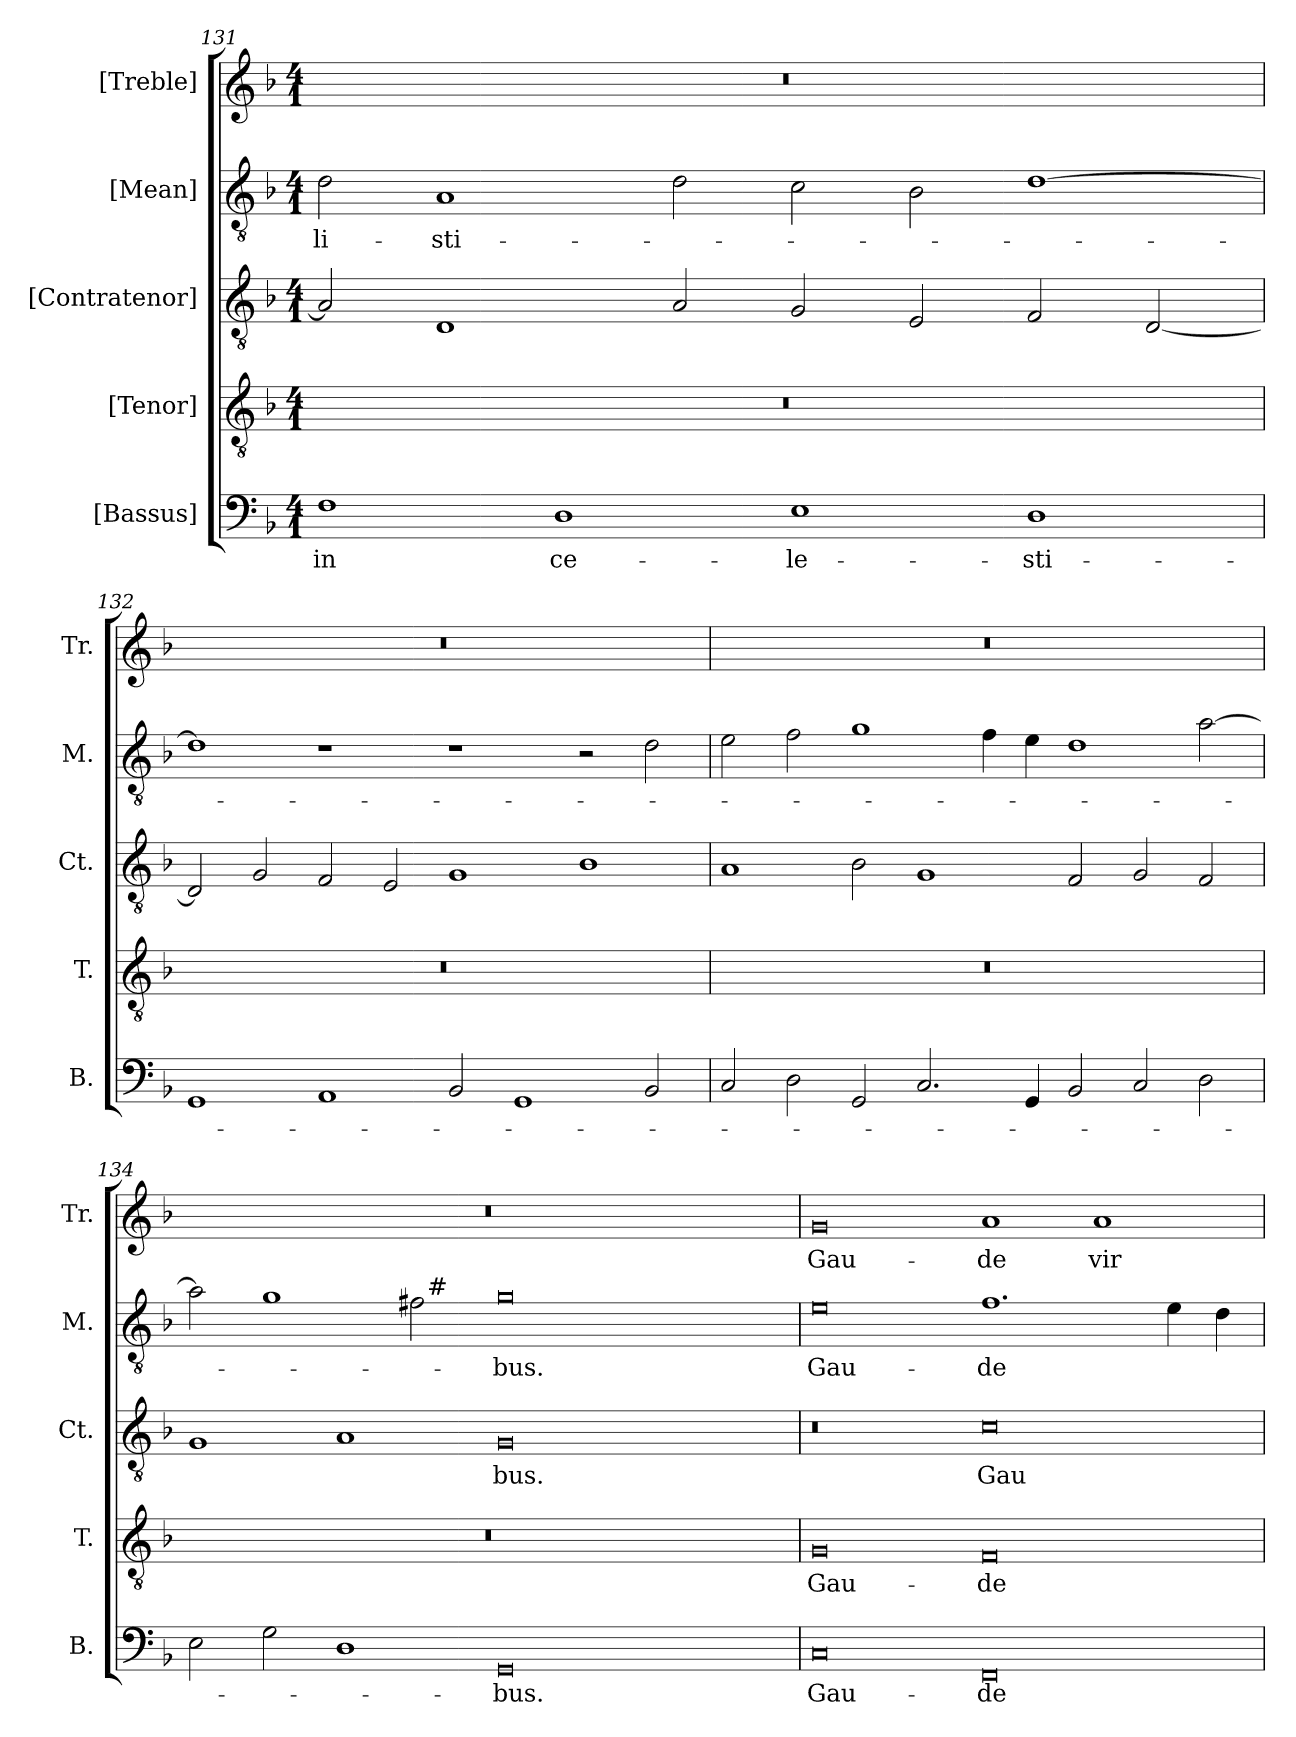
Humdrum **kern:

**kern	**text	**kern	**text	**kern	**text	**kern	**text	**kern	**text
*part5	*part5	*part4	*part4	*part3	*part3	*part2	*part2	*part1	*part1
*staff5	*staff5	*staff4	*staff4	*staff3	*staff3	*staff2	*staff2	*staff1	*staff1
*I"[Bassus]	*	*I"[Tenor]	*	*I"[Contratenor]	*	*I"[Mean]	*	*I"[Treble]	*
*I'B.	*	*I'T.	*	*I'Ct.	*	*I'M.	*	*I'Tr.	*
*clefF4	*	*clefGv2	*	*clefGv2	*	*clefGv2	*	*clefG2	*
*	*	*ITrd7c12	*	*ITrd7c12	*	*ITrd7c12	*	*	*
*k[b-]	*	*k[b-]	*	*k[b-]	*	*k[b-]	*	*k[b-]	*
*F:	*	*F:	*	*F:	*	*F:	*	*F:	*
*M4/1	*	*M4/1	*	*M4/1	*	*M4/1	*	*M4/1	*
=131	=131	=131	=131	=131	=131	=131	=131	=131	=131
!	!LO:LY:b:color=#000000	!LO:N:vis=1	!	!	!	!	!	!	!
!	!	!	!	!	!	!	!LO:LY:b:color=#000000	!LO:N:vis=1	!
1Fi	in	00r	.	2AAi/]	.	2Di\	-li-	00r	.
!	!	!	!	!	!	!	!LO:LY:b:color=#000000	!	!
.	.	.	.	1DDi	.	1AAi	-sti-	.	.
!	!LO:LY:b:color=#000000	!	!	!	!	!	!	!	!
1Di	ce-	.	.	.	.	.	.	.	.
.	.	.	.	2AAi/	.	2Di\	.	.	.
!	!LO:LY:b:color=#000000	!	!	!	!	!	!	!	!
1Ei	-le-	.	.	2GGi/	.	2Ci\	.	.	.
.	.	.	.	2EEi/	.	2BB-i\	.	.	.
!	!LO:LY:b:color=#000000	!	!	!	!	!	!	!	!
1Di	-sti-	.	.	2FFi/	.	[>1Di	.	.	.
.	.	.	.	[<2DDi/	.	.	.	.	.
!!LO:LB:g=z
=132	=132	=132	=132	=132	=132	=132	=132	=132	=132
!	!	!LO:N:vis=1	!	!	!	!	!	!LO:N:vis=1	!
1GGi	.	00r	.	2DDi/]	.	1Di]	.	00r	.
.	.	.	.	2GGi/	.	.	.	.	.
1AAi	.	.	.	2FFi/	.	1r	.	.	.
.	.	.	.	2EEi/	.	.	.	.	.
2BB-i/	.	.	.	1GGi	.	1r	.	.	.
1GGi	.	.	.	.	.	.	.	.	.
.	.	.	.	1BB-i	.	2r	.	.	.
2BB-i/	.	.	.	.	.	2Di\	.	.	.
=133	=133	=133	=133	=133	=133	=133	=133	=133	=133
!	!	!LO:N:vis=1	!	!	!	!	!	!LO:N:vis=1	!
2Ci/	.	00r	.	1AAi	.	2Ei\	.	00r	.
2Di\	.	.	.	.	.	2Fi\	.	.	.
2GGi/	.	.	.	2BB-i\	.	1Gi	.	.	.
2.Ci/	.	.	.	1GGi	.	.	.	.	.
.	.	.	.	.	.	4Fi\	.	.	.
4GGi/	.	.	.	.	.	4Ei\	.	.	.
2BB-i/	.	.	.	2FFi/	.	1Di	.	.	.
2Ci/	.	.	.	2GGi/	.	.	.	.	.
2Di\	.	.	.	2FFi/	.	[>2Ai\	.	.	.
=134	=134	=134	=134	=134	=134	=134	=134	=134	=134
!	!	!LO:N:vis=1	!	!	!	!	!	!LO:N:vis=1	!
*	*	*	*	*	*	*^	*	*	*
2Ei\	.	00r	.	1GGi	.	2Ai\]	1ryy	.	00r	.
2Gi\	.	.	.	.	.	1Gi	.	.	.	.
1Di	.	.	.	1AAi	.	.	2ryy	.	.	.
.	.	.	.	.	.	2F#i\	32ryy	.	.	.
.	.	.	.	.	.	.	256ryy	.	.	.
!	!	!	!	!	!	!	!LO:TX:a:t=#	!	!	!
.	.	.	.	.	.	.	1ryy	.	.	.
!	!LO:LY:b:color=#000000	!	!	!	!	!	!	!	!	!
!	!	!	!	!	!LO:LY:b:color=#000000	!	!	!	!	!
!	!	!	!	!	!	!	!	!LO:LY:b:color=#000000	!	!
0GGi	-bus.	.	.	0GGi	-bus.	0Gi	.	-bus.	.	.
.	.	.	.	.	.	.	1ryy	.	.	.
.	.	.	.	.	.	.	4ryy	.	.	.
.	.	.	.	.	.	.	8ryy	.	.	.
.	.	.	.	.	.	.	16ryy	.	.	.
.	.	.	.	.	.	.	64..ryy	.	.	.
*	*	*	*	*	*	*v	*v	*	*	*
!!LO:PB:g=z
=135	=135	=135	=135	=135	=135	=135	=135	=135	=135
*	*	*	*	*	*	*^	*	*	*
!	!LO:LY:b:color=#000000	!	!	!	!	!	!	!	!	!
*	*	*	*	*	*	*v	*v	*	*	*
*	*	*	*	*	*	*^	*	*	*
!	!	!	!LO:LY:b:color=#000000	!	!	!	!	!	!	!
*	*	*	*	*	*	*v	*v	*	*	*
*	*	*	*	*	*	*^	*	*	*
!	!	!	!	!	!	!	!	!LO:LY:b:color=#000000	!	!
*	*	*	*	*	*	*v	*v	*	*	*
*	*	*	*	*	*	*^	*	*	*
!	!	!	!	!	!	!	!	!	!	!LO:LY:b:color=#000000
*	*	*	*	*	*	*v	*v	*	*	*
0Ci	Gau-	0GGi	Gau-	0r	.	0Ei	Gau-	0gi	Gau-
!	!LO:LY:b:color=#000000	!	!	!	!	!	!	!	!
!	!	!	!LO:LY:b:color=#000000	!	!	!	!	!	!
!	!	!	!	!	!LO:LY:b:color=#000000	!	!	!	!
!	!	!	!	!	!	!	!LO:LY:b:color=#000000	!	!
!	!	!	!	!	!	!	!	!	!LO:LY:b:color=#000000
0FFi	-de	0FFi	-de	0Ci	Gau-	1.Fi	-de	1ai	-de
!	!	!	!	!	!	!	!	!	!LO:LY:b:color=#000000
.	.	.	.	.	.	.	.	1ai	vir-
.	.	.	.	.	.	4Ei\	.	.	.
.	.	.	.	.	.	4Di\	.	.	.
=	=	=	=	=	=	=	=	=	=
*-	*-	*-	*-	*-	*-	*-	*-	*-	*-
